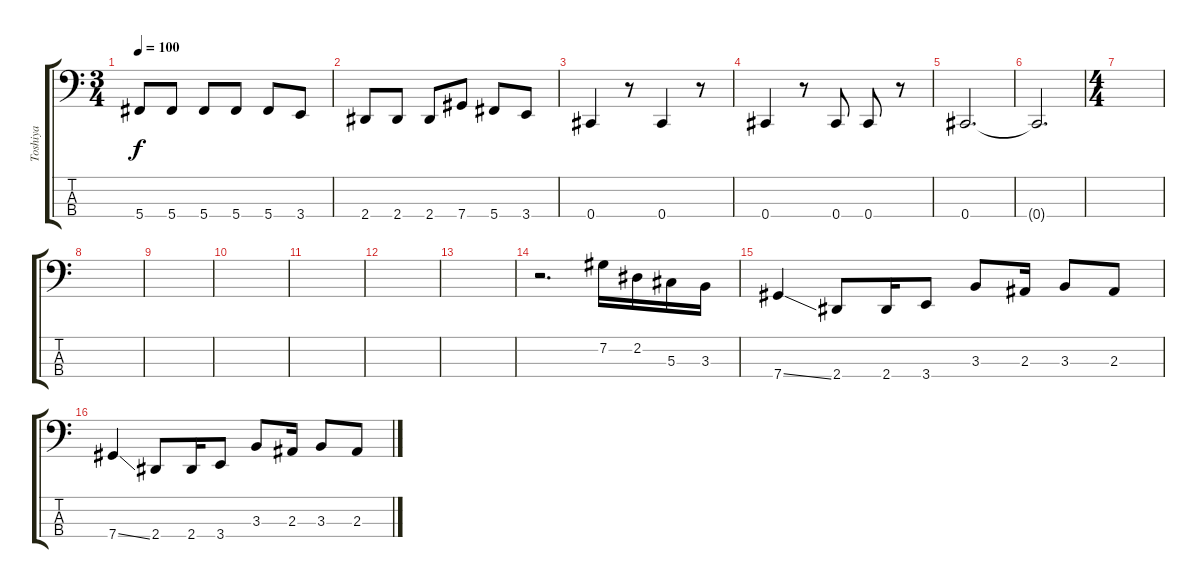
\track ("Toshiya" "Toshiya") {instrument electricbasspick}
\staff {score tabs}
\tuning (Gb2 Db2 Ab1 Db1) {hide}
\ts (3 4)
\tempo 100
\clef f4
\ks c
5.4.8{dy f} 5.4.8 5.4.8 5.4.8 5.4.8 3.4.8 |
2.4.8 2.4.8 2.4.8 7.4.8 5.4.8 3.4.8 |
0.4.4 r.8 0.4.4 r.8 |
0.4.4 r.8 0.4.8 0.4.8 r.8 |
0.4.2{d} |
0.4{t}.2{d} |
\ts (4 4)
|
|
|
|
|
|
|
r.2{d} 7.2.16 2.2.16 5.3.16 3.3.16 |
7.4{ss}.4 2.4.8 2.4.16 3.4.8 3.3.8 2.3.16 3.3.8 2.3.8 |
7.4{ss}.4 2.4.8 2.4.16 3.4.8 3.3.8 2.3.16 3.3.8 2.3.8
